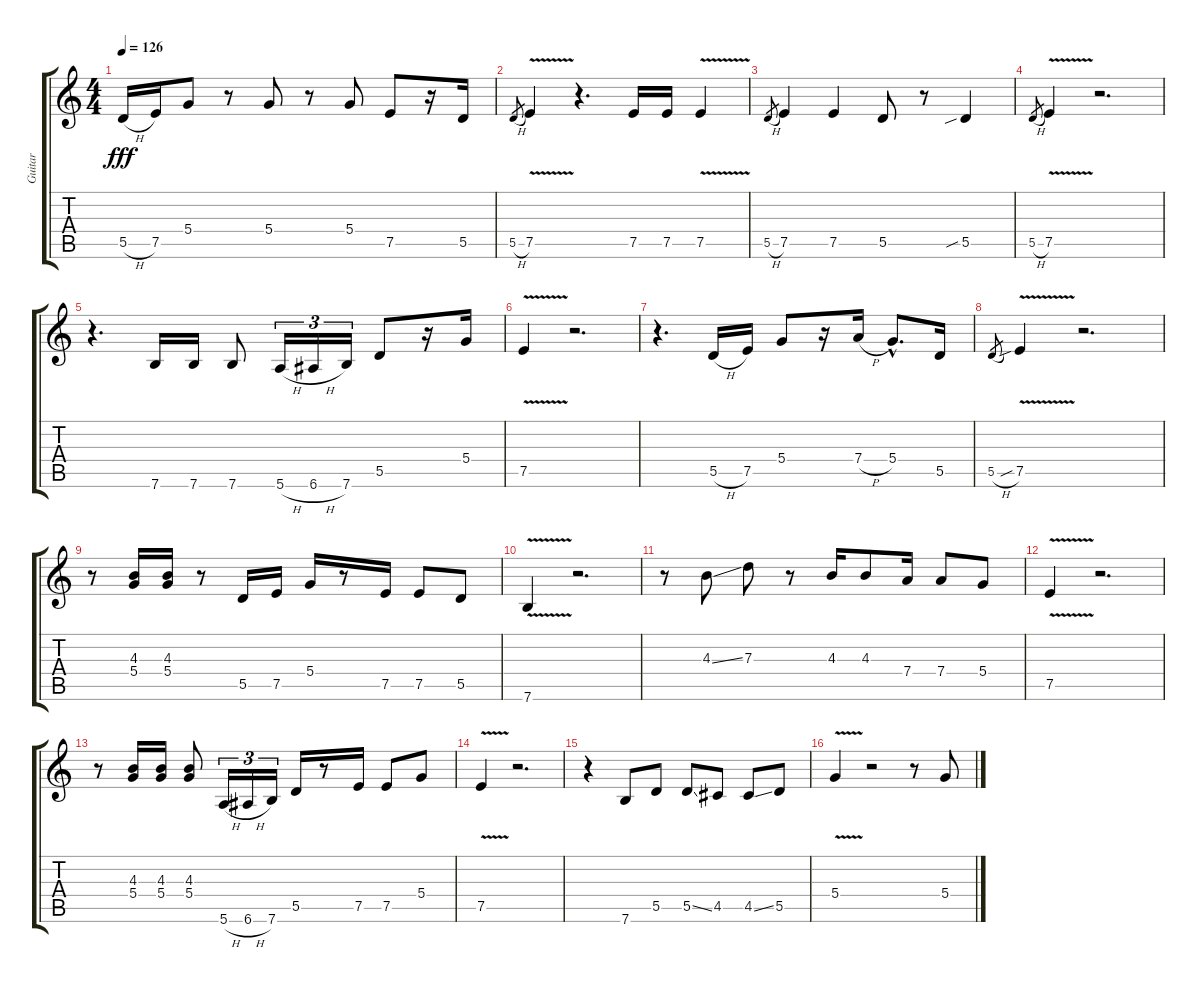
\track ("Guitar" "Guitar") {instrument distortionguitar}
\staff {score tabs}
\tuning (E4 B3 G3 D3 A2 E2) {hide}
\ts (4 4)
\tempo 126
\clef g2
\ks c
5.5{h}.16{dy fff} 7.5.16 5.4.8 r.8 5.4.8 r.8 5.4.8 7.5.8 r.16 5.5.16 |
5.5{h}.8{gr} 7.5{v}.4 r.4{d} 7.5.16 7.5.16 7.5{v}.4 |
5.5{h}.8{gr} 7.5.4 7.5.4 5.5.8 r.8 5.5{sib}.4 |
5.5{h}.8{gr} 7.5{v}.4 r.2{d} |
r.4{d} 7.6.16 7.6.16 7.6.8 5.6{h}.16{tu (3 2)} 6.6{h}.16{tu (3 2)} 7.6.16{tu (3 2)} 5.5.8 r.16 5.4.16 |
7.5{v}.4 r.2{d} |
r.4{d} 5.5{h}.16 7.5.16 5.4.8 r.16 7.4{h}.16 5.4{hac}.8{d} 5.5.16 |
5.5{h}.8{gr} 7.5{v sib}.4 r.2{d} |
r.8 (4.3 5.4).16 (4.3 5.4).16 r.8 5.5.16 7.5.16 5.4.16 r.8 7.5.16 7.5.8 5.5.8 |
7.6{v}.4 r.2{d} |
r.8 4.3{ss}.8 7.3.8 r.8 4.3.16 4.3.8 7.4.16 7.4.8 5.4.8 |
7.5{v}.4 r.2{d} |
r.8 (4.3 5.4).16 (4.3 5.4).16 (4.3 5.4).8 5.6{h}.16{tu (3 2)} 6.6{h}.16{tu (3 2)} 7.6.16{tu (3 2)} 5.5.16 r.8 7.5.16 7.5.8 5.4.8 |
7.5{v}.4 r.2{d} |
r.4 7.6.8 5.5.8 5.5{ss}.8 4.5.8 4.5{ss}.8 5.5.8 |
5.4{v}.4 r.2 r.8 5.4{ss}.8
